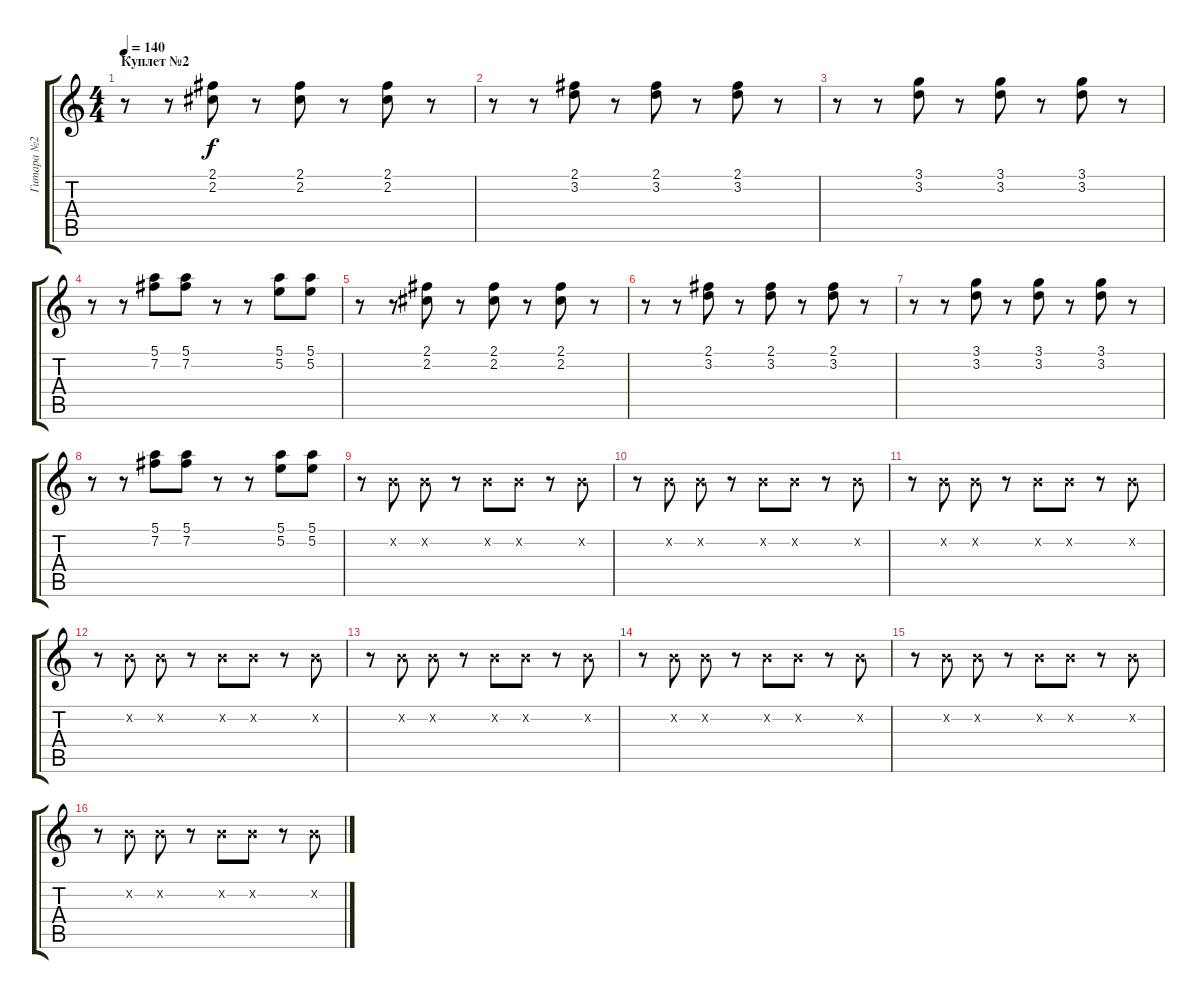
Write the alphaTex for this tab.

\track ("Гитара №2" "Гитара №2") {instrument electricguitarclean}
\staff {score tabs}
\tuning (E4 B3 G3 D3 A2 E2) {hide}
\ts (4 4)
\section ("" "Куплет №2")
\tempo 140
\clef g2
\ks c
r.8{dy f} r.8 (2.1 2.2).8 r.8 (2.1 2.2).8 r.8 (2.1 2.2).8 r.8 |
r.8 r.8 (2.1 3.2).8 r.8 (2.1 3.2).8 r.8 (2.1 3.2).8 r.8 |
r.8 r.8 (3.1 3.2).8 r.8 (3.1 3.2).8 r.8 (3.1 3.2).8 r.8 |
r.8 r.8 (5.1 7.2).8 (5.1 7.2).8 r.8 r.8 (5.1 5.2).8 (5.1 5.2).8 |
r.8 r.8 (2.1 2.2).8 r.8 (2.1 2.2).8 r.8 (2.1 2.2).8 r.8 |
r.8 r.8 (2.1 3.2).8 r.8 (2.1 3.2).8 r.8 (2.1 3.2).8 r.8 |
r.8 r.8 (3.1 3.2).8 r.8 (3.1 3.2).8 r.8 (3.1 3.2).8 r.8 |
r.8 r.8 (5.1 7.2).8 (5.1 7.2).8 r.8 r.8 (5.1 5.2).8 (5.1 5.2).8 |
r.8 0.2{x}.8 0.2{x}.8 r.8 0.2{x}.8 0.2{x}.8 r.8 0.2{x}.8 |
r.8 0.2{x}.8 0.2{x}.8 r.8 0.2{x}.8 0.2{x}.8 r.8 0.2{x}.8 |
r.8 0.2{x}.8 0.2{x}.8 r.8 0.2{x}.8 0.2{x}.8 r.8 0.2{x}.8 |
r.8 0.2{x}.8 0.2{x}.8 r.8 0.2{x}.8 0.2{x}.8 r.8 0.2{x}.8 |
r.8 0.2{x}.8 0.2{x}.8 r.8 0.2{x}.8 0.2{x}.8 r.8 0.2{x}.8 |
r.8 0.2{x}.8 0.2{x}.8 r.8 0.2{x}.8 0.2{x}.8 r.8 0.2{x}.8 |
r.8 0.2{x}.8 0.2{x}.8 r.8 0.2{x}.8 0.2{x}.8 r.8 0.2{x}.8 |
r.8 0.2{x}.8 0.2{x}.8 r.8 0.2{x}.8 0.2{x}.8 r.8 0.2{x}.8
